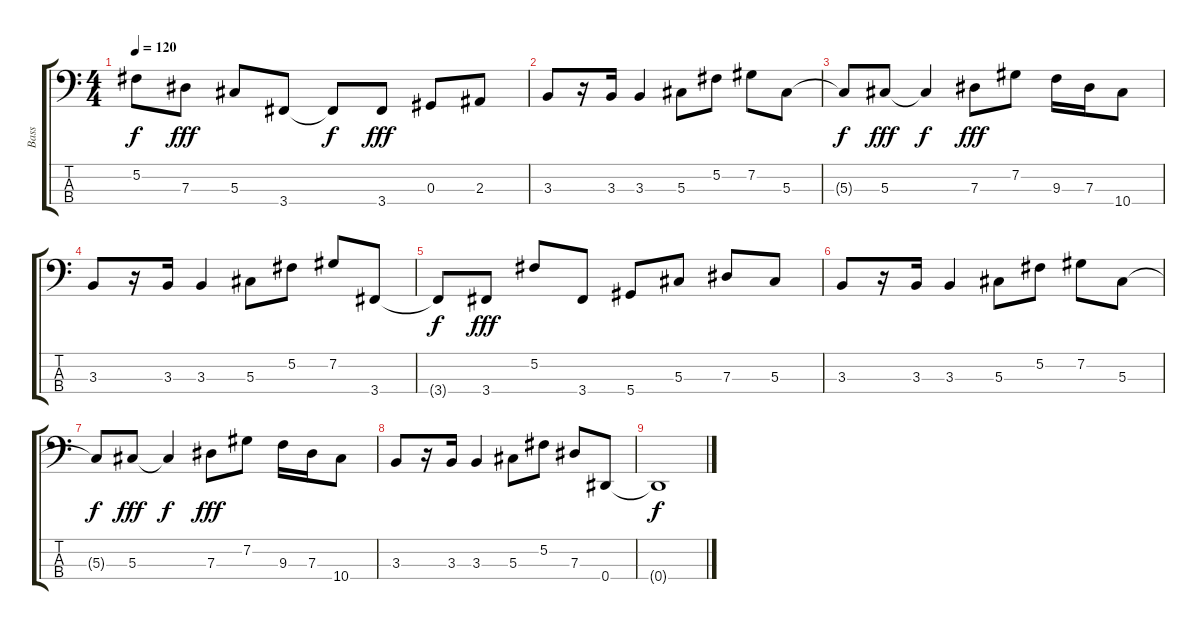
\track ("Bass" "Bass") {instrument electricbasspick}
\staff {score tabs}
\tuning (Gb2 Db2 Ab1 Eb1) {hide}
\ts (4 4)
\tempo 120
\clef f4
\ks c
5.2{t}.8{dy f} 7.3.8{dy fff} 5.3.8 3.4.8 3.4{t}.8{dy f} 3.4.8{dy fff} 0.3.8 2.3.8 |
3.3.8 r.16 3.3.16 3.3.4 5.3.8 5.2.8 7.2.8 5.3.8 |
5.3{t}.8{dy f} 5.3.8{dy fff} 5.3{t}.4{dy f} 7.3.8{dy fff} 7.2.8 9.3.16 7.3.16 10.4.8 |
3.3.8 r.16 3.3.16 3.3.4 5.3.8 5.2.8 7.2.8 3.4.8 |
3.4{t}.8{dy f} 3.4.8{dy fff} 5.2.8 3.4.8 5.4.8 5.3.8 7.3.8 5.3.8 |
3.3.8 r.16 3.3.16 3.3.4 5.3.8 5.2.8 7.2.8 5.3.8 |
5.3{t}.8{dy f} 5.3.8{dy fff} 5.3{t}.4{dy f} 7.3.8{dy fff} 7.2.8 9.3.16 7.3.16 10.4.8 |
3.3.8 r.16 3.3.16 3.3.4 5.3.8 5.2.8 7.3.8 0.4.8 |
0.4{t}.1{dy f}
